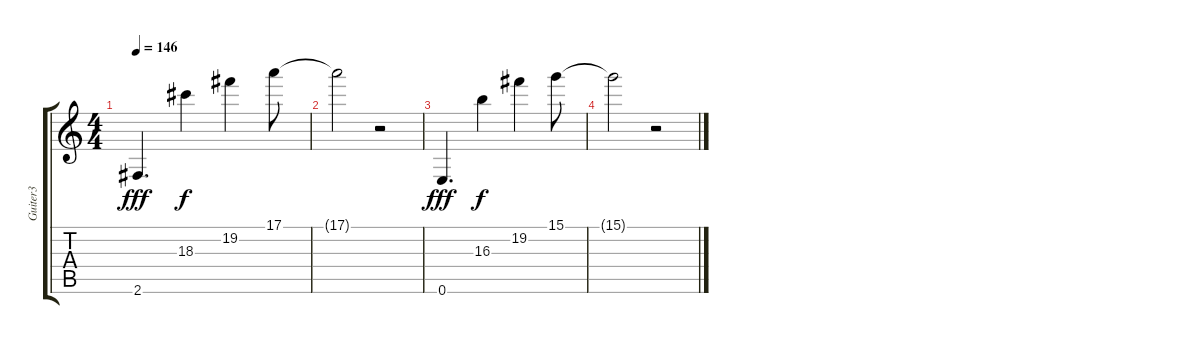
\track ("Guiter3" "Guiter3") {instrument distortionguitar}
\staff {score tabs}
\tuning (E4 B3 G3 D3 A2 E2) {hide}
\ts (4 4)
\tempo 146
\clef g2
\ks c
2.6.4{d dy fff instrument overdrivenguitar} 18.3.4{dy f} 19.2.4 17.1.8 |
17.1{t}.2 r.2 |
0.6.4{d dy fff} 16.3.4{dy f} 19.2.4 15.1.8 |
15.1{t}.2 r.2
